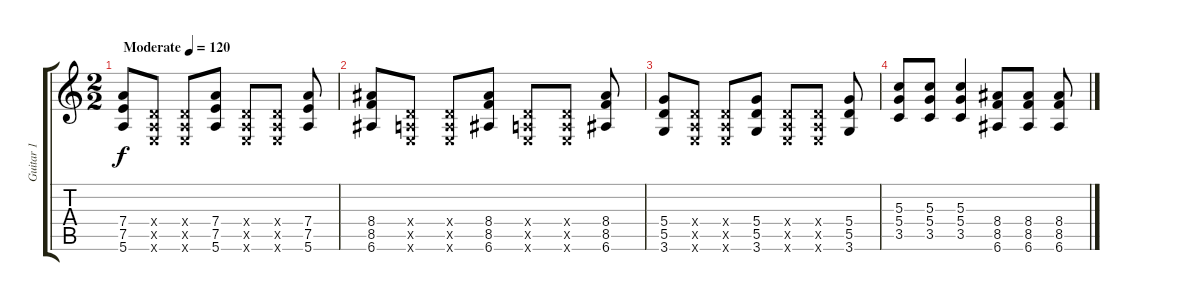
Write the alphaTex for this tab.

\track ("Guitar 1" "Guitar 1") {instrument overdrivenguitar}
\staff {score tabs}
\tuning (E4 B3 G3 D3 A2 E2) {hide}
\ts (2 2)
\tempo (120 "Moderate")
\clef g2
\ks c
(7.4 7.5 5.6).8{dy f instrument overdrivenguitar} (0.4{x} 0.5{x} 0.6{x}).8 (0.4{x} 0.5{x} 0.6{x}).8 (7.4 7.5 5.6).8 (0.4{x} 0.5{x} 0.6{x}).8 (0.4{x} 0.5{x} 0.6{x}).8 (7.4 7.5 5.6).8 |
(8.4 8.5 6.6).8 (0.4{x} 0.5{x} 0.6{x}).8 (0.4{x} 0.5{x} 0.6{x}).8 (8.4 8.5 6.6).8 (0.4{x} 0.5{x} 0.6{x}).8 (0.4{x} 0.5{x} 0.6{x}).8 (8.4 8.5 6.6).8 |
(5.4 5.5 3.6).8 (0.4{x} 0.5{x} 0.6{x}).8 (0.4{x} 0.5{x} 0.6{x}).8 (5.4 5.5 3.6).8 (0.4{x} 0.5{x} 0.6{x}).8 (0.4{x} 0.5{x} 0.6{x}).8 (5.4 5.5 3.6).8 |
(5.3 5.4 3.5).8 (5.3 5.4 3.5).8 (5.3 5.4 3.5).4 (8.4 8.5 6.6).8 (8.4 8.5 6.6).8 (8.4 8.5 6.6).8
